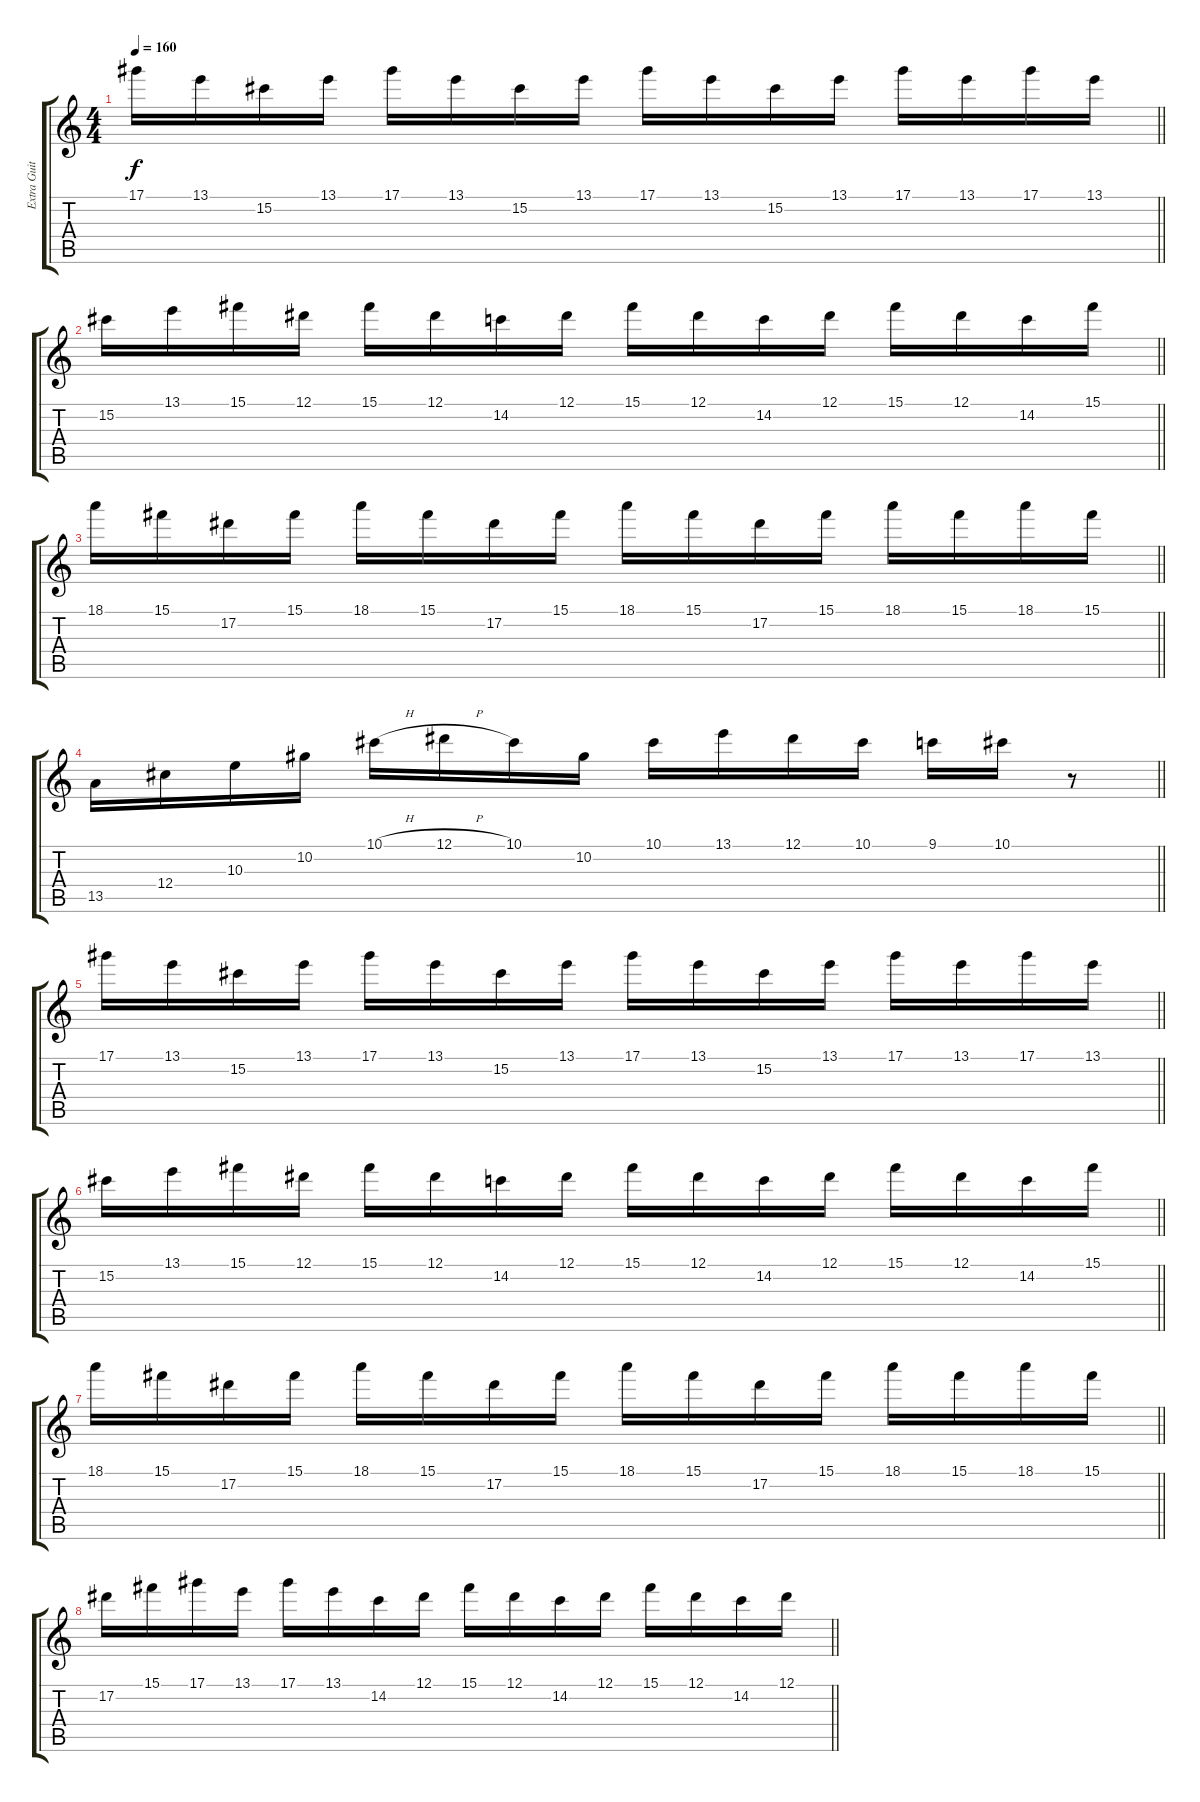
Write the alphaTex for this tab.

\track ("Extra Guitar 2" "Extra Guit") {instrument distortionguitar}
\staff {score tabs}
\tuning (Eb4 Bb3 Gb3 Db3 Ab2 Db2) {hide}
\ts (4 4)
\tempo 160
\clef g2
\barLineRight lightlight
\ks c
17.1.16{dy f} 13.1.16 15.2.16 13.1.16 17.1.16 13.1.16 15.2.16 13.1.16 17.1.16 13.1.16 15.2.16 13.1.16 17.1.16 13.1.16 17.1.16 13.1.16 |
\barLineRight lightlight
15.2.16 13.1.16 15.1.16 12.1.16 15.1.16 12.1.16 14.2.16 12.1.16 15.1.16 12.1.16 14.2.16 12.1.16 15.1.16 12.1.16 14.2.16 15.1.16 |
\barLineRight lightlight
18.1.16 15.1.16 17.2.16 15.1.16 18.1.16 15.1.16 17.2.16 15.1.16 18.1.16 15.1.16 17.2.16 15.1.16 18.1.16 15.1.16 18.1.16 15.1.16 |
\barLineRight lightlight
13.5.16 12.4.16 10.3.16 10.2.16 10.1{h}.16 12.1{h}.16 10.1.16 10.2.16 10.1.16 13.1.16 12.1.16 10.1.16 9.1.16 10.1.16 r.8 |
\barLineRight lightlight
17.1.16 13.1.16 15.2.16 13.1.16 17.1.16 13.1.16 15.2.16 13.1.16 17.1.16 13.1.16 15.2.16 13.1.16 17.1.16 13.1.16 17.1.16 13.1.16 |
\barLineRight lightlight
15.2.16 13.1.16 15.1.16 12.1.16 15.1.16 12.1.16 14.2.16 12.1.16 15.1.16 12.1.16 14.2.16 12.1.16 15.1.16 12.1.16 14.2.16 15.1.16 |
\barLineRight lightlight
18.1.16 15.1.16 17.2.16 15.1.16 18.1.16 15.1.16 17.2.16 15.1.16 18.1.16 15.1.16 17.2.16 15.1.16 18.1.16 15.1.16 18.1.16 15.1.16 |
\barLineRight lightlight
17.2.16 15.1.16 17.1.16 13.1.16 17.1.16 13.1.16 14.2.16 12.1.16 15.1.16 12.1.16 14.2.16 12.1.16 15.1.16 12.1.16 14.2.16 12.1.16
